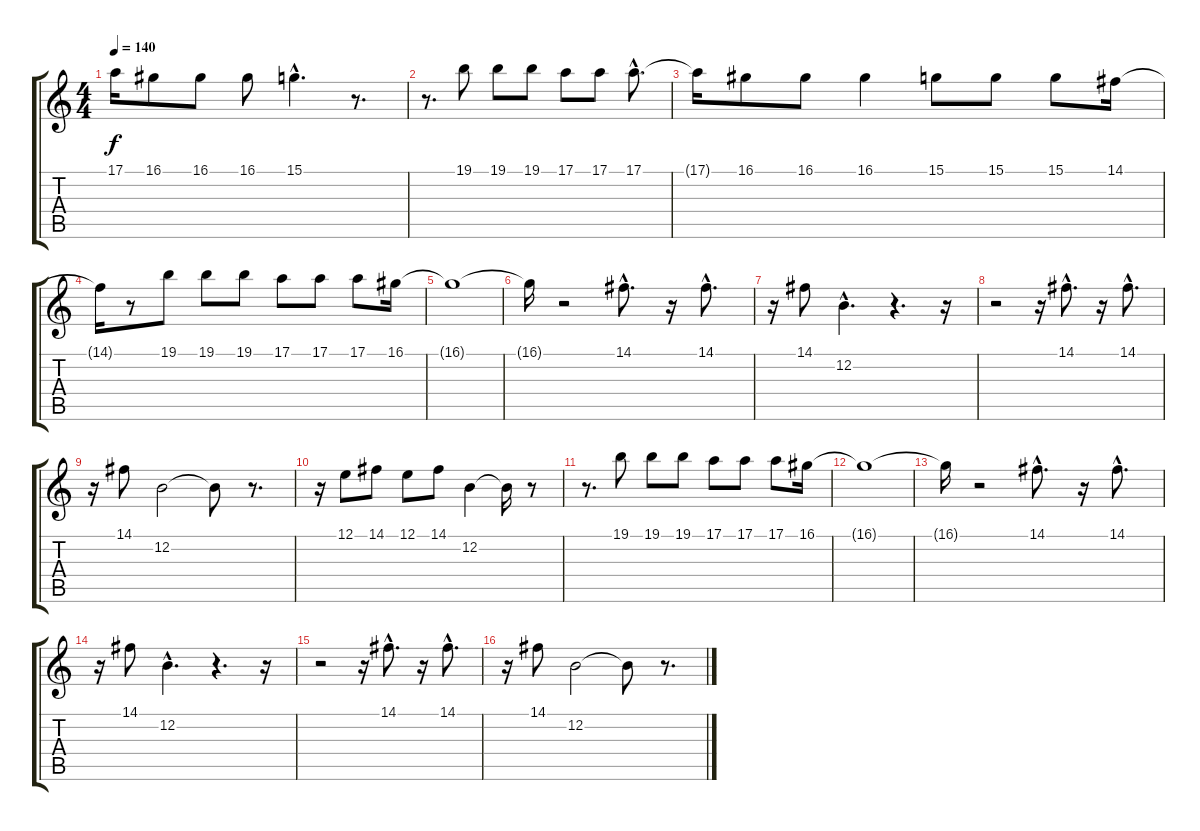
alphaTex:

\track "" {instrument lead1square}
\staff {score tabs}
\tuning (E4 B3 G3 D3 A2 E2) {hide}
\ts (4 4)
\tempo 140
\clef g2
\ks c
17.1{t}.16{dy f} 16.1.8 16.1.8 16.1.8 15.1{hac}.4{d} r.8{d} |
r.8{d} 19.1.8 19.1.8 19.1.8 17.1.8 17.1.8 17.1{hac}.8{d} |
17.1{t}.16 16.1.8 16.1.8 16.1.4 15.1.8 15.1.8 15.1.8 14.1.16 |
14.1{t}.16 r.8 19.1.8 19.1.8 19.1.8 17.1.8 17.1.8 17.1.8 16.1.16 |
16.1{t}.1 |
16.1{t}.16 r.2 14.1{hac}.8{d} r.16 14.1{hac}.8{d} |
r.16 14.1.8 12.2{hac}.4{d} r.4{d} r.16 |
r.2 r.16 14.1{hac}.8{d} r.16 14.1{hac}.8{d} |
r.16 14.1.8 12.2.2 12.2{t}.8 r.8{d} |
r.16 12.1.8 14.1.8 12.1.8 14.1.8 12.2.4 12.2{t}.16 r.8 |
r.8{d} 19.1.8 19.1.8 19.1.8 17.1.8 17.1.8 17.1.8 16.1.16 |
16.1{t}.1 |
16.1{t}.16 r.2 14.1{hac}.8{d} r.16 14.1{hac}.8{d} |
r.16 14.1.8 12.2{hac}.4{d} r.4{d} r.16 |
r.2 r.16 14.1{hac}.8{d} r.16 14.1{hac}.8{d} |
r.16 14.1.8 12.2.2 12.2{t}.8 r.8{d}
